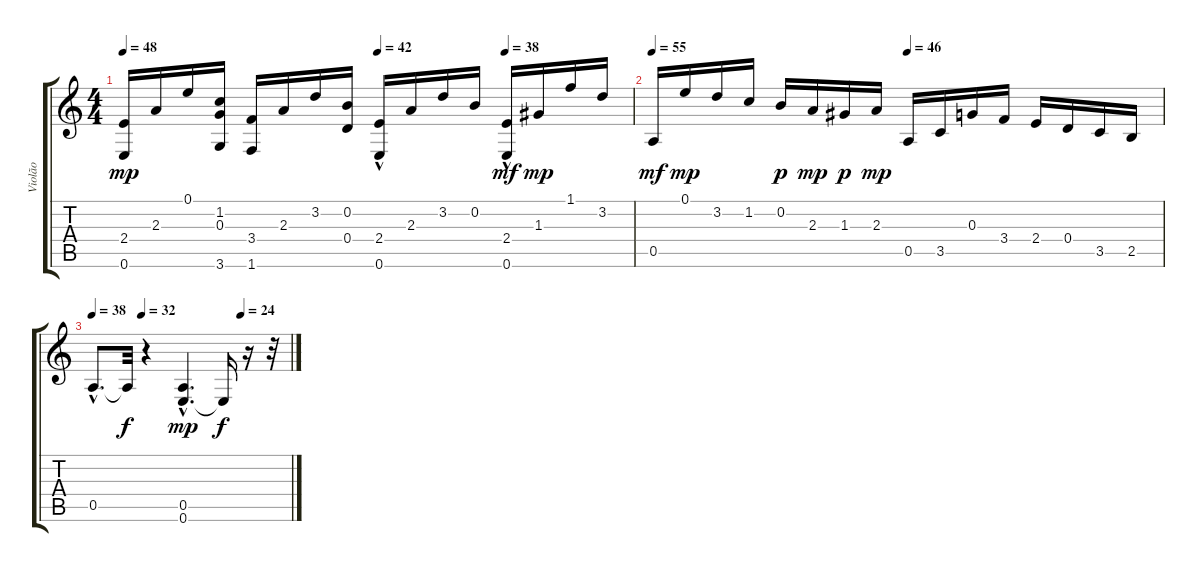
\track ("Violão" "Violão") {instrument acousticguitarnylon}
\staff {score tabs}
\tuning (E4 B3 G3 D3 A2 E2) {hide}
\ts (4 4)
\tempo 48
\tempo (42 0.5)
\tempo (38 0.75)
\clef g2
\ks c
(2.4 0.6).16{dy mp} 2.3.16 0.1.16 (1.2 0.3 3.6).16 (3.4 1.6).16 2.3.16 3.2.16 (0.2 0.4).16 (2.4{hac} 0.6{hac}).16 2.3.16 3.2.16 0.2.16 (2.4{hac} 0.6{hac}).16{dy mf} 1.3.16{dy mp} 1.1.16 3.2.16 |
\tempo 55
\tempo (46 0.5)
0.5.16{dy mf} 0.1.16{dy mp} 3.2.16 1.2.16 0.2.16{dy p} 2.3.16{dy mp} 1.3.16{dy p} 2.3.16{dy mp} 0.5.16 3.5.16 0.3.16 3.4.16 2.4.16 0.4.16 3.5.16 2.5.16 |
\tempo 38
\tempo (32 0.25)
\tempo (24 0.75)
0.5{hac}.8{d} 0.5{t}.32{dy f} r.4 (0.5 0.6{hac}).4{d dy mp} 0.6{t}.16{dy f} r.16 r.32
